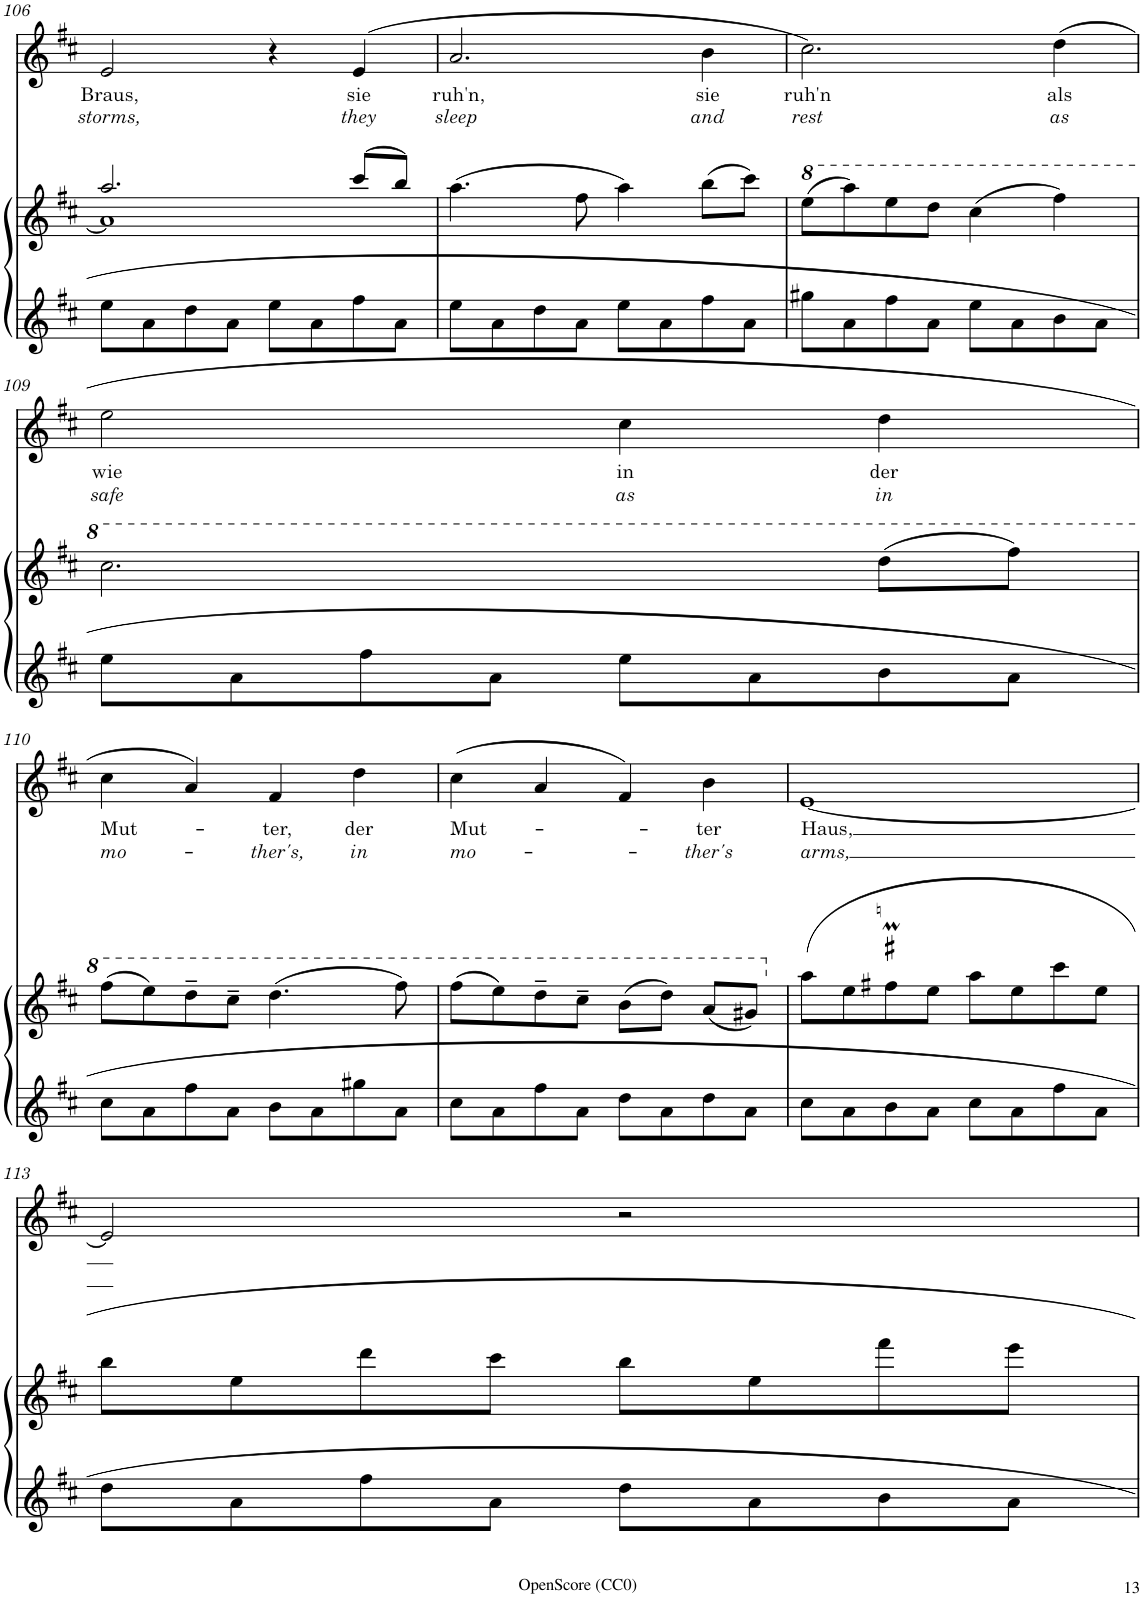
**kern	**kern	**kern	**text	**text
*part2	*part2	*part1	*part1	*part1
*staff3	*staff2	*staff1	*staff1	*staff1
*I"Piano	*	*I"Voice	*	*
*I'Pno	*	*	*	*
!!LO:PB:g=z
*clefG2	*clefG2	*clefG2	*	*
*k[f#c#]	*k[f#c#]	*k[f#c#]	*	*
*M4/4	*M4/4	*M4/4	*	*
=106	=106	=106	=106	=106
*	*^	*	*	*
!	!	!	!	!LO:LY:b	!LO:LY:b
8ee\L	2.aa/	1a]	2e/	Braus,	storms,
8a\	.	.	.	.	.
8dd\	.	.	.	.	.
8a\J	.	.	.	.	.
8ee\L	.	.	4r	.	.
8a\	.	.	.	.	.
!	!	!	!	!LO:LY:b	!LO:LY:b
8ff#\	(8ccc#/L	.	(4e/	sie	they
8a\J	8bb/J)	.	.	.	.
*	*v	*v	*	*	*
=107	=107	=107	=107	=107
!	!	!	!LO:LY:b	!LO:LY:b
8ee\L	(4.aa\	2.a/	ruh'n,	sleep
8a\	.	.	.	.
8dd\	.	.	.	.
8a\J	8ff#\	.	.	.
8ee\L	4aa\)	.	.	.
8a\	.	.	.	.
!	!	!	!LO:LY:b	!LO:LY:b
8ff#\	(8bb\L	4b\	sie	and
8a\J	8ccc#\J)	.	.	.
=108	=108	=108	=108	=108
*	*8va	*	*	*
!	!	!	!LO:LY:b	!LO:LY:b
8gg#X\L	(8eee\L	2.cc#\)	ruh'n	rest
8a\	8aaa\)	.	.	.
8ff#\	8eee\	.	.	.
8a\J	8ddd\J	.	.	.
8ee\L	(4ccc#\	.	.	.
8a\	.	.	.	.
!	!	!	!LO:LY:b	!LO:LY:b
8b\	4fff#\)	(4dd\	als	as
8a\J	.	.	.	.
!!LO:LB:g=z
=109	=109	=109	=109	=109
!	!	!	!LO:LY:b	!LO:LY:b
8ee\L	2.ccc#\	2ee\	wie	safe
8a\	.	.	.	.
8ff#\	.	.	.	.
8a\J	.	.	.	.
!	!	!	!LO:LY:b	!LO:LY:b
8ee\L	.	4cc#\	in	as
8a\	.	.	.	.
!	!	!	!LO:LY:b	!LO:LY:b
8b\	(8ddd\L	4dd\	der	in
8a\J	8fff#\J)	.	.	.
!!LO:LB:g=z
=110	=110	=110	=110	=110
!	!	!	!LO:LY:b	!LO:LY:b
8cc#\L	(8fff#\L	4cc#\	Mut-	mo-
8a\	8eee\)	.	.	.
8ff#\	8ddd~\	4a/)	.	.
8a\J	8ccc#~\J	.	.	.
!	!	!	!LO:LY:b	!LO:LY:b
8b\L	(4.ddd\	4f#/	-ter,	-ther's,
8a\	.	.	.	.
!	!	!	!LO:LY:b	!LO:LY:b
8gg#X\	.	4dd\	der	in
8a\J	8fff#\)	.	.	.
=111	=111	=111	=111	=111
!	!	!	!LO:LY:b	!LO:LY:b
8cc#\L	(8fff#\L	(4cc#\	Mut-	mo-
8a\	8eee\)	.	.	.
8ff#\	8ddd~\	4a/	.	.
8a\J	8ccc#~\J	.	.	.
8dd\L	(8bb\L	4f#/)	.	.
8a\	8ddd\J)	.	.	.
!	!	!	!LO:LY:b	!LO:LY:b
8dd\	(8aa/L	4b\	-ter	-ther's
8a\J	8gg#X/J)	.	.	.
=112	=112	=112	=112	=112
*	*X8va	*	*	*
!	!	!	!LO:LY:b	!LO:LY:b
8cc#\L	8aa\L	[1e	Haus,	arms,
8a\	8ee\	.	.	.
8b\	8ff#Xm\	.	.	.
8a\J	8ee\J	.	.	.
8cc#\L	8aa\L	.	.	.
8a\	8ee\	.	.	.
8ff#\	8ccc#\	.	.	.
8a\J	8ee\J	.	.	.
!!LO:LB:g=z
=113	=113	=113	=113	=113
8dd\L	8bb\L	2e/]	.	.
8a\	8ee\	.	.	.
8ff#\	8ddd\	.	.	.
8a\J	8ccc#\J	.	.	.
8dd\L	8bb\L	2r	.	.
8a\	8ee\	.	.	.
8b\	8fff#\	.	.	.
8a\J	8eee\J	.	.	.
=	=	=	=	=
*-	*-	*-	*-	*-
